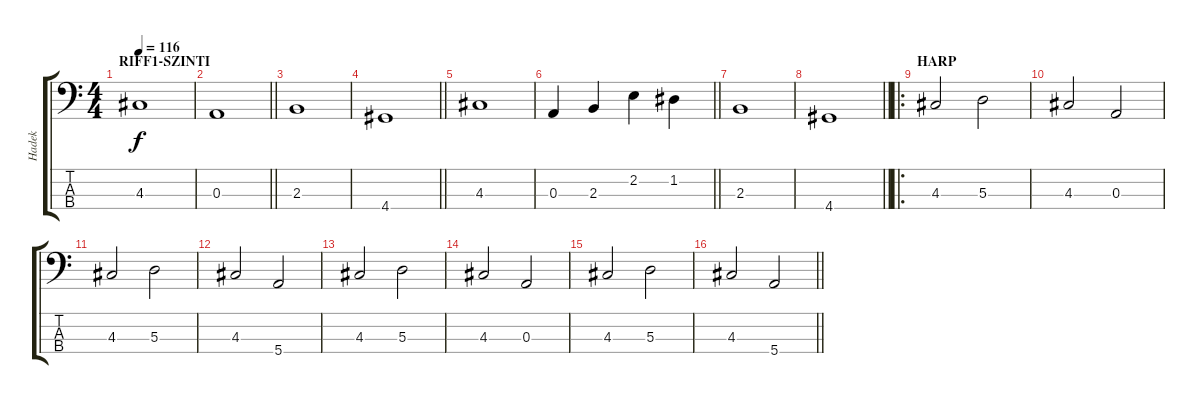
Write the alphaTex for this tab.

\track ("Hadek" "Hadek") {instrument electricbassfinger}
\staff {score tabs}
\tuning (G2 D2 A1 E1) {hide}
\ts (4 4)
\section ("" "RIFF1-SZINTI")
\tempo 116
\clef f4
\ks c
4.3.1{dy f} |
\barLineRight lightlight
0.3.1 |
2.3.1 |
\barLineRight lightlight
4.4.1 |
4.3.1 |
\barLineRight lightlight
0.3.4 2.3.4 2.2.4 1.2.4 |
2.3.1 |
\barLineRight lightlight
4.4.1 |
\ro
\section ("" "HARP")
4.3.2 5.3.2 |
4.3.2 0.3.2 |
4.3.2 5.3.2 |
4.3.2 5.4.2 |
4.3.2 5.3.2 |
4.3.2 0.3.2 |
4.3.2 5.3.2 |
\barLineRight lightlight
4.3.2 5.4.2
